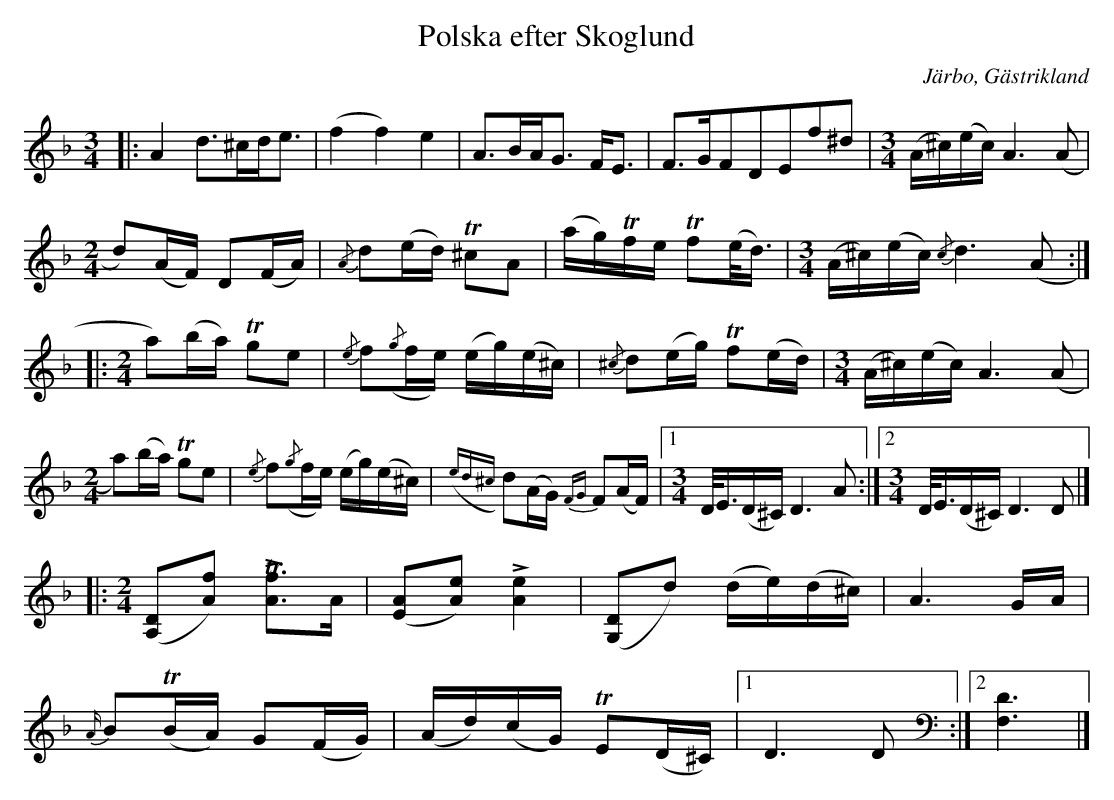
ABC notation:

X:1
T: Polska efter Skoglund
O: Järbo, Gästrikland
M: 3/4
L: 1/16
K: Dm
|:A4d2>^c2d2<e2 |(f4f4) e4| A2>B2A2<G2 F2<E2|F2>G2F2D2E2f2^d2|[M:3/4] (A^c)(ec) A6 (A2 |
[M:2/4] d2)(AF) D2(FA) |{/A}d2(ed)  T^c2A2 |(ag)Tfe  Tf2(e<d) |[M:3/4] (A^c)(ec) {/c}d4>(A4:|
|:[M:2/4]a2)(ba) Tg2e2 | {/e}f2({/g}fe) (eg)(e^c) | {/^c}d2(eg) Tf2(ed) |[M:3/4] (A^c)(ec) A6 (A2|
[M:2/4] a2)(ba)  Tg2e2| {/e}f2({/g}fe) (eg)(e^c)| ({ed^c}d2)(AG)  {FG}F2(AF)|[1 [M:3/4] D<E(D^C)  D4>A4:|[2[M:3/4] D<E(D^C)  D4>D4|]
|:[M:2/4]([A,2D2][A2f2]) L[A2Tf2]>A2 | ([E2A2][A2e2]) L[A4e4] | ([G,2D2]d2) (de)(d^c) | A6GA |
{A/}B2T(BA) G2(FG) | (Ad)(cG) TE2(D^C) |[1 D4>D4 :|[2 [F,6D6] |]
